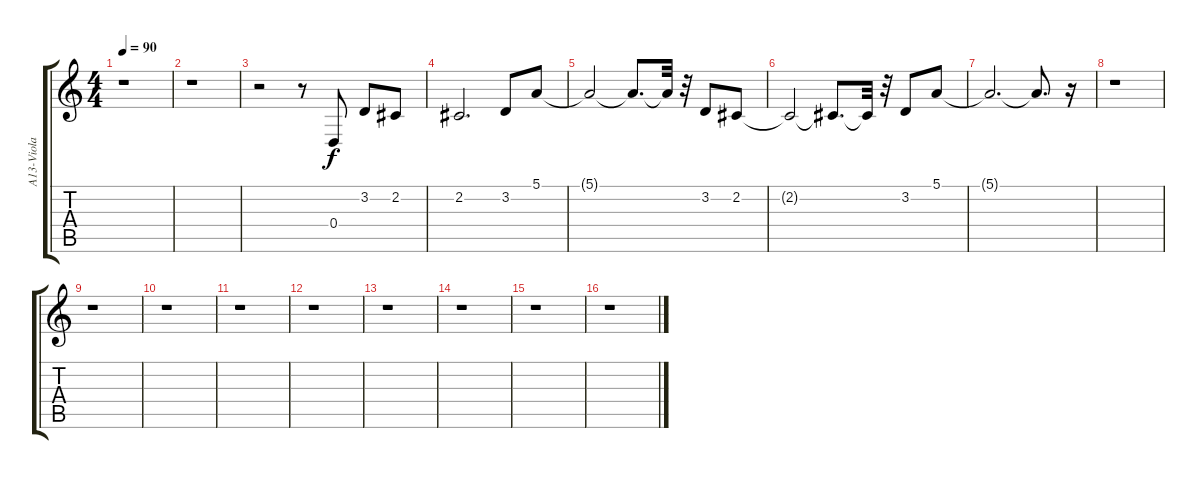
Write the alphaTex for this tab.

\track ("A13-Viola Atk.: " "A13-Viola ") {instrument viola}
\staff {score tabs}
\tuning (E4 B3 G3 D3 A2 E2) {hide}
\ts (4 4)
\tempo 90
\clef g2
\ks c
r.1{dy f} |
r.1 |
r.2 r.8 0.4.8 3.2.8 2.2.8 |
2.2.2{d} 3.2.8 5.1.8 |
5.1{t}.2 5.1{t}.8{d} 5.1{t}.32 r.32 3.2.8 2.2.8 |
2.2{t}.2 2.2{t}.8{d} 2.2{t}.32 r.32 3.2.8 5.1.8 |
5.1{t}.2{d} 5.1{t}.8{d} r.16 |
r.1 |
r.1 |
r.1 |
r.1 |
r.1 |
r.1 |
r.1 |
r.1 |
r.1
